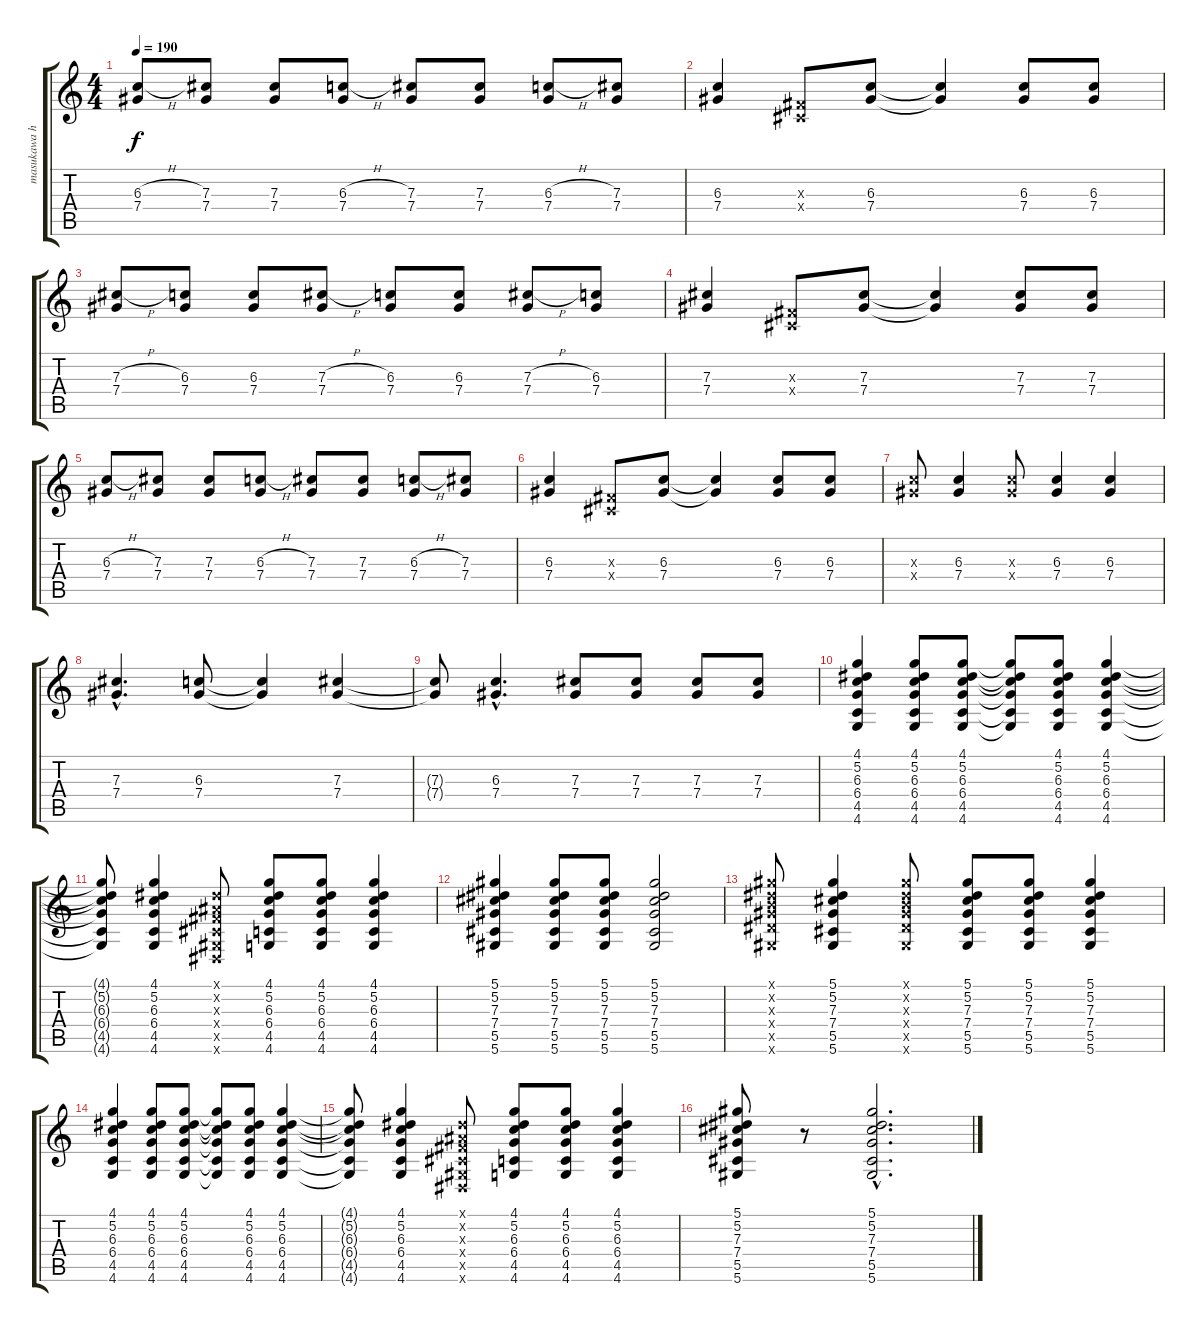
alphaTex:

\track ("masukawa hiroaki" "masukawa h") {instrument distortionguitar}
\staff {score tabs}
\tuning (Eb4 Bb3 Gb3 Db3 Ab2 Eb2) {hide}
\ts (4 4)
\tempo 190
\clef g2
\ks c
(6.3{h} 7.4).8{dy f} (7.3 7.4).8 (7.3 7.4).8 (6.3{h} 7.4).8 (7.3 7.4).8 (7.3 7.4).8 (6.3{h} 7.4).8 (7.3 7.4).8 |
(6.3 7.4).4 (0.3{x} 0.4{x}).8 (6.3 7.4).8 (6.3{t} 7.4{t}).4 (6.3 7.4).8 (6.3 7.4).8 |
(7.3{h} 7.4).8 (6.3 7.4).8 (6.3 7.4).8 (7.3{h} 7.4).8 (6.3 7.4).8 (6.3 7.4).8 (7.3{h} 7.4).8 (6.3 7.4).8 |
(7.3 7.4).4 (0.3{x} 0.4{x}).8 (7.3 7.4).8 (7.3{t} 7.4{t}).4 (7.3 7.4).8 (7.3 7.4).8 |
(6.3{h} 7.4).8 (7.3 7.4).8 (7.3 7.4).8 (6.3{h} 7.4).8 (7.3 7.4).8 (7.3 7.4).8 (6.3{h} 7.4).8 (7.3 7.4).8 |
(6.3 7.4).4 (0.3{x} 0.4{x}).8 (6.3 7.4).8 (6.3{t} 7.4{t}).4 (6.3 7.4).8 (6.3 7.4).8 |
(6.3{x} 7.4{x}).8 (6.3 7.4).4 (6.3{x} 7.4{x}).8 (6.3 7.4).4 (6.3 7.4).4 |
(7.3{hac} 7.4{hac}).4{d} (6.3 7.4).8 (6.3{t} 7.4{t}).4 (7.3 7.4).4 |
(7.3{t} 7.4{t}).8 (6.3{hac} 7.4{hac}).4{d} (7.3 7.4).8 (7.3 7.4).8 (7.3 7.4).8 (7.3 7.4).8 |
(4.1 5.2 6.3 6.4 4.5 4.6).4 (4.1 5.2 6.3 6.4 4.5 4.6).8 (4.1 5.2 6.3 6.4 4.5 4.6).8 (4.1{t} 5.2{t} 6.3{t} 6.4{t} 4.5{t} 4.6{t}).8 (4.1 5.2 6.3 6.4 4.5 4.6).8 (4.1 5.2 6.3 6.4 4.5 4.6).4 |
(4.1{t} 5.2{t} 6.3{t} 6.4{t} 4.5{t} 4.6{t}).8 (4.1 5.2 6.3 6.4 4.5 4.6).4 (0.1{x} 0.2{x} 0.3{x} 0.4{x} 0.5{x} 0.6{x}).8 (4.1 5.2 6.3 6.4 4.5 4.6).8 (4.1 5.2 6.3 6.4 4.5 4.6).8 (4.1 5.2 6.3 6.4 4.5 4.6).4 |
(5.1 5.2 7.3 7.4 5.5 5.6).4 (5.1 5.2 7.3 7.4 5.5 5.6).8 (5.1 5.2 7.3 7.4 5.5 5.6).8 (5.1 5.2 7.3 7.4 5.5 5.6).2 |
(5.1{x} 5.2{x} 5.3{x} 7.4{x} 7.5{x} 5.6{x}).8 (5.1 5.2 7.3 7.4 5.5 5.6).4 (5.1{x} 5.2{x} 5.3{x} 7.4{x} 7.5{x} 5.6{x}).8 (5.1 5.2 7.3 7.4 5.5 5.6).8 (5.1 5.2 7.3 7.4 5.5 5.6).8 (5.1 5.2 7.3 7.4 5.5 5.6).4 |
(4.1 5.2 6.3 6.4 4.5 4.6).4 (4.1 5.2 6.3 6.4 4.5 4.6).8 (4.1 5.2 6.3 6.4 4.5 4.6).8 (4.1{t} 5.2{t} 6.3{t} 6.4{t} 4.5{t} 4.6{t}).8 (4.1 5.2 6.3 6.4 4.5 4.6).8 (4.1 5.2 6.3 6.4 4.5 4.6).4 |
(4.1{t} 5.2{t} 6.3{t} 6.4{t} 4.5{t} 4.6{t}).8 (4.1 5.2 6.3 6.4 4.5 4.6).4 (0.1{x} 0.2{x} 0.3{x} 0.4{x} 0.5{x} 0.6{x}).8 (4.1 5.2 6.3 6.4 4.5 4.6).8 (4.1 5.2 6.3 6.4 4.5 4.6).8 (4.1 5.2 6.3 6.4 4.5 4.6).4 |
(5.1 5.2 7.3 7.4 5.5 5.6).8 r.8 (5.1{hac} 5.2{hac} 7.3{hac} 7.4{hac} 5.5{hac} 5.6{hac}).2{d}
